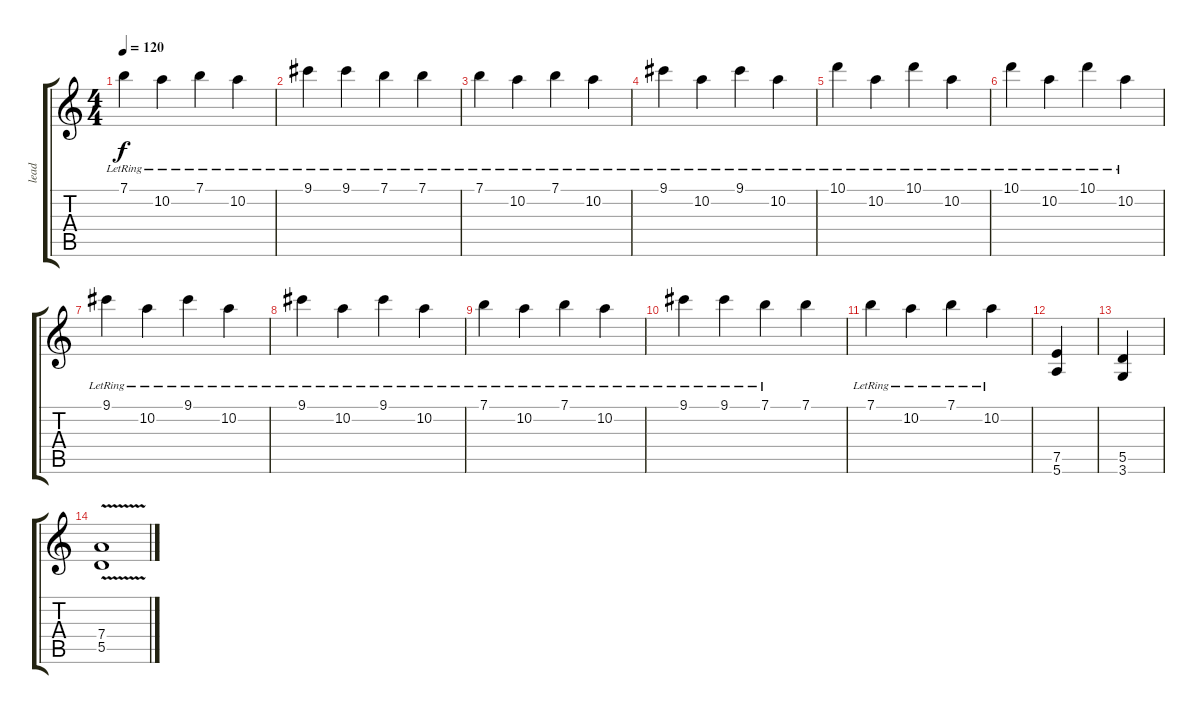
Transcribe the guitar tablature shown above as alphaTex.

\track ("lead" "lead") {instrument distortionguitar}
\staff {score tabs}
\tuning (E4 B3 G3 D3 A2 E2) {hide}
\ts (4 4)
\tempo 120
\clef g2
\ks c
7.1{lr}.4{dy f} 10.2{lr}.4 7.1{lr}.4 10.2{lr}.4 |
9.1{lr}.4 9.1{lr}.4 7.1{lr}.4 7.1{lr}.4 |
7.1{lr}.4 10.2{lr}.4 7.1{lr}.4 10.2{lr}.4 |
9.1{lr}.4 10.2{lr}.4 9.1{lr}.4 10.2{lr}.4 |
10.1{lr}.4 10.2{lr}.4 10.1{lr}.4 10.2{lr}.4 |
10.1{lr}.4 10.2{lr}.4 10.1{lr}.4 10.2{lr}.4 |
9.1{lr}.4 10.2{lr}.4 9.1{lr}.4 10.2{lr}.4 |
9.1{lr}.4 10.2{lr}.4 9.1{lr}.4 10.2{lr}.4 |
7.1{lr}.4 10.2{lr}.4 7.1{lr}.4 10.2{lr}.4 |
9.1{lr}.4 9.1{lr}.4 7.1{lr}.4 7.1.4 |
7.1{lr}.4 10.2{lr}.4 7.1{lr}.4 10.2{lr}.4 |
(7.5 5.6).4 |
(5.5 3.6).4 |
(7.4 5.5{v}).1
